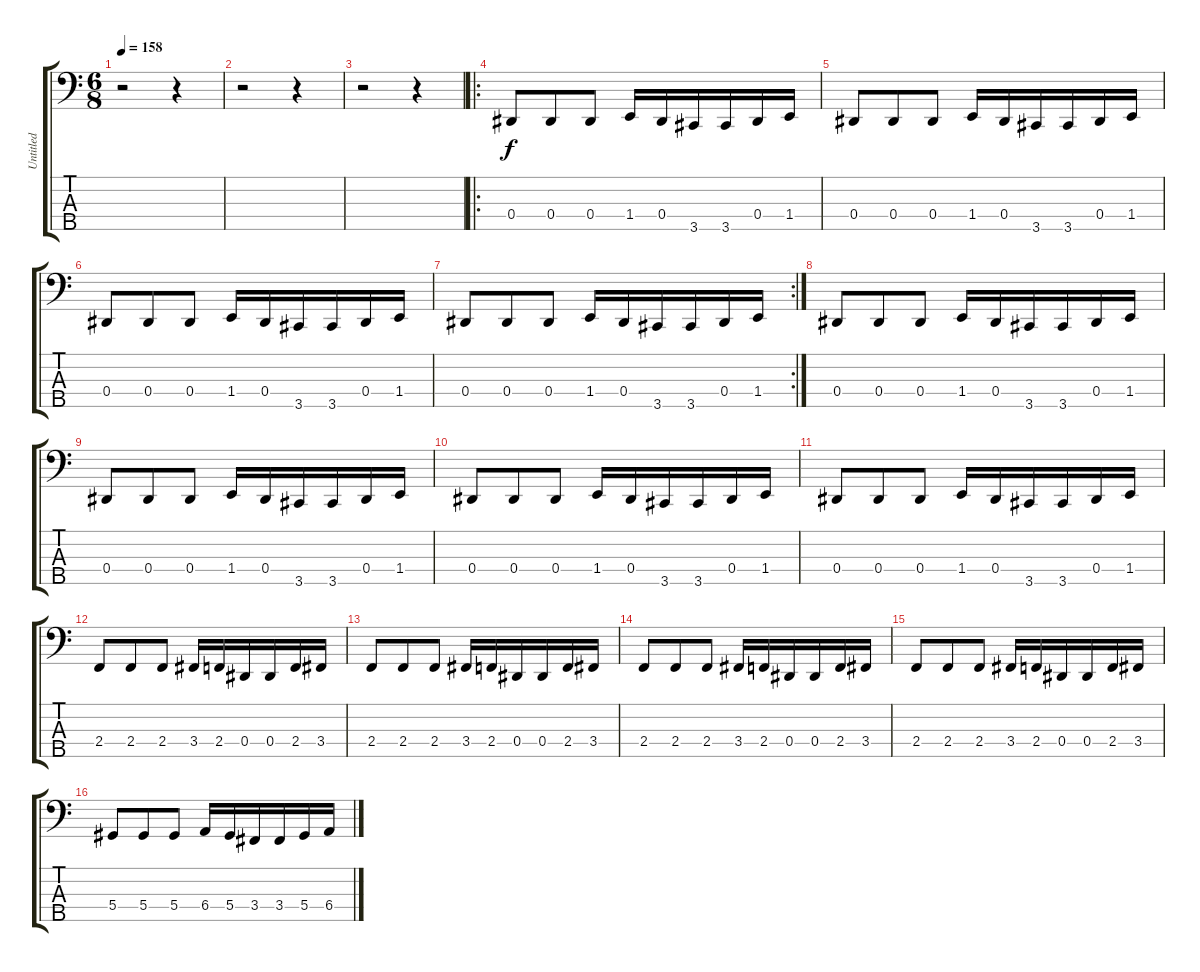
\track ("Untitled" "Untitled") {instrument electricbassfinger}
\staff {score tabs}
\tuning (Gb2 Db2 Ab1 Eb1 Bb0) {hide}
\ts (6 8)
\tempo 158
\clef f4
\ks c
r.2{dy f} r.4 |
r.2 r.4 |
r.2 r.4 |
\ro
\section ("" " ")
0.4.8 0.4.8 0.4.8 1.4.16 0.4.16 3.5.16 3.5.16 0.4.16 1.4.16 |
0.4.8 0.4.8 0.4.8 1.4.16 0.4.16 3.5.16 3.5.16 0.4.16 1.4.16 |
0.4.8 0.4.8 0.4.8 1.4.16 0.4.16 3.5.16 3.5.16 0.4.16 1.4.16 |
\rc 2
0.4.8 0.4.8 0.4.8 1.4.16 0.4.16 3.5.16 3.5.16 0.4.16 1.4.16 |
0.4.8 0.4.8 0.4.8 1.4.16 0.4.16 3.5.16 3.5.16 0.4.16 1.4.16 |
0.4.8 0.4.8 0.4.8 1.4.16 0.4.16 3.5.16 3.5.16 0.4.16 1.4.16 |
0.4.8 0.4.8 0.4.8 1.4.16 0.4.16 3.5.16 3.5.16 0.4.16 1.4.16 |
0.4.8 0.4.8 0.4.8 1.4.16 0.4.16 3.5.16 3.5.16 0.4.16 1.4.16 |
2.4.8 2.4.8 2.4.8 3.4.16 2.4.16 0.4.16 0.4.16 2.4.16 3.4.16 |
2.4.8 2.4.8 2.4.8 3.4.16 2.4.16 0.4.16 0.4.16 2.4.16 3.4.16 |
2.4.8 2.4.8 2.4.8 3.4.16 2.4.16 0.4.16 0.4.16 2.4.16 3.4.16 |
2.4.8 2.4.8 2.4.8 3.4.16 2.4.16 0.4.16 0.4.16 2.4.16 3.4.16 |
5.4.8 5.4.8 5.4.8 6.4.16 5.4.16 3.4.16 3.4.16 5.4.16 6.4.16
